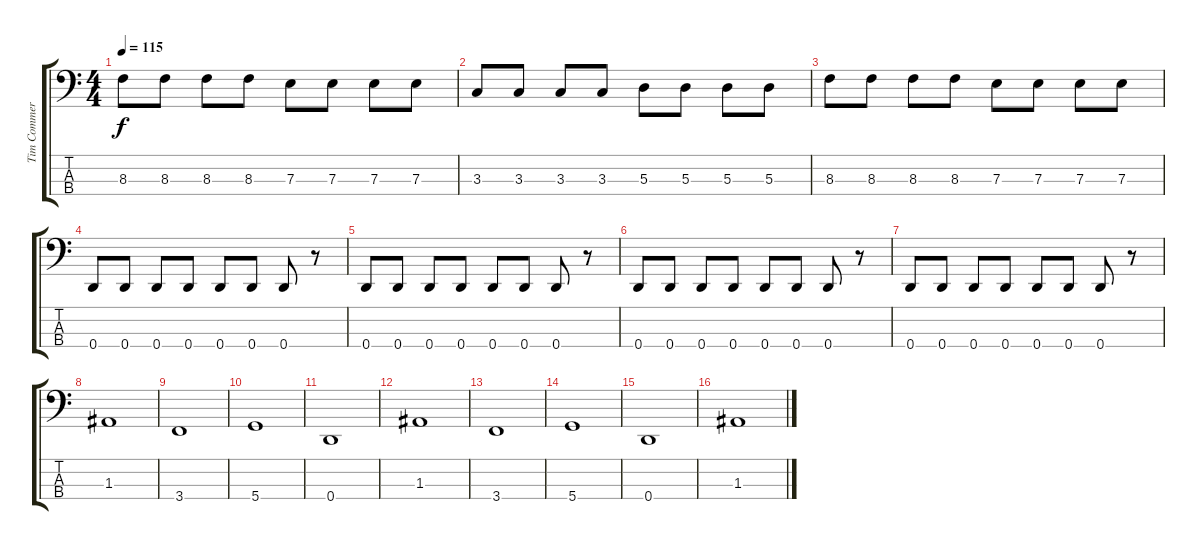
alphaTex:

\track ("Tim Commerford - Bass" "Tim Commer") {instrument electricbassfinger}
\staff {score tabs}
\tuning (G2 D2 A1 D1) {hide}
\ts (4 4)
\tempo 115
\clef f4
\ks c
8.3.8{dy f} 8.3.8 8.3.8 8.3.8 7.3.8 7.3.8 7.3.8 7.3.8 |
3.3.8 3.3.8 3.3.8 3.3.8 5.3.8 5.3.8 5.3.8 5.3.8 |
8.3.8 8.3.8 8.3.8 8.3.8 7.3.8 7.3.8 7.3.8 7.3.8 |
0.4.8 0.4.8 0.4.8 0.4.8 0.4.8 0.4.8 0.4.8 r.8 |
0.4.8 0.4.8 0.4.8 0.4.8 0.4.8 0.4.8 0.4.8 r.8 |
0.4.8 0.4.8 0.4.8 0.4.8 0.4.8 0.4.8 0.4.8 r.8 |
0.4.8 0.4.8 0.4.8 0.4.8 0.4.8 0.4.8 0.4.8 r.8 |
1.3.1 |
3.4.1 |
5.4.1 |
0.4.1 |
1.3.1 |
3.4.1 |
5.4.1 |
0.4.1 |
1.3.1
